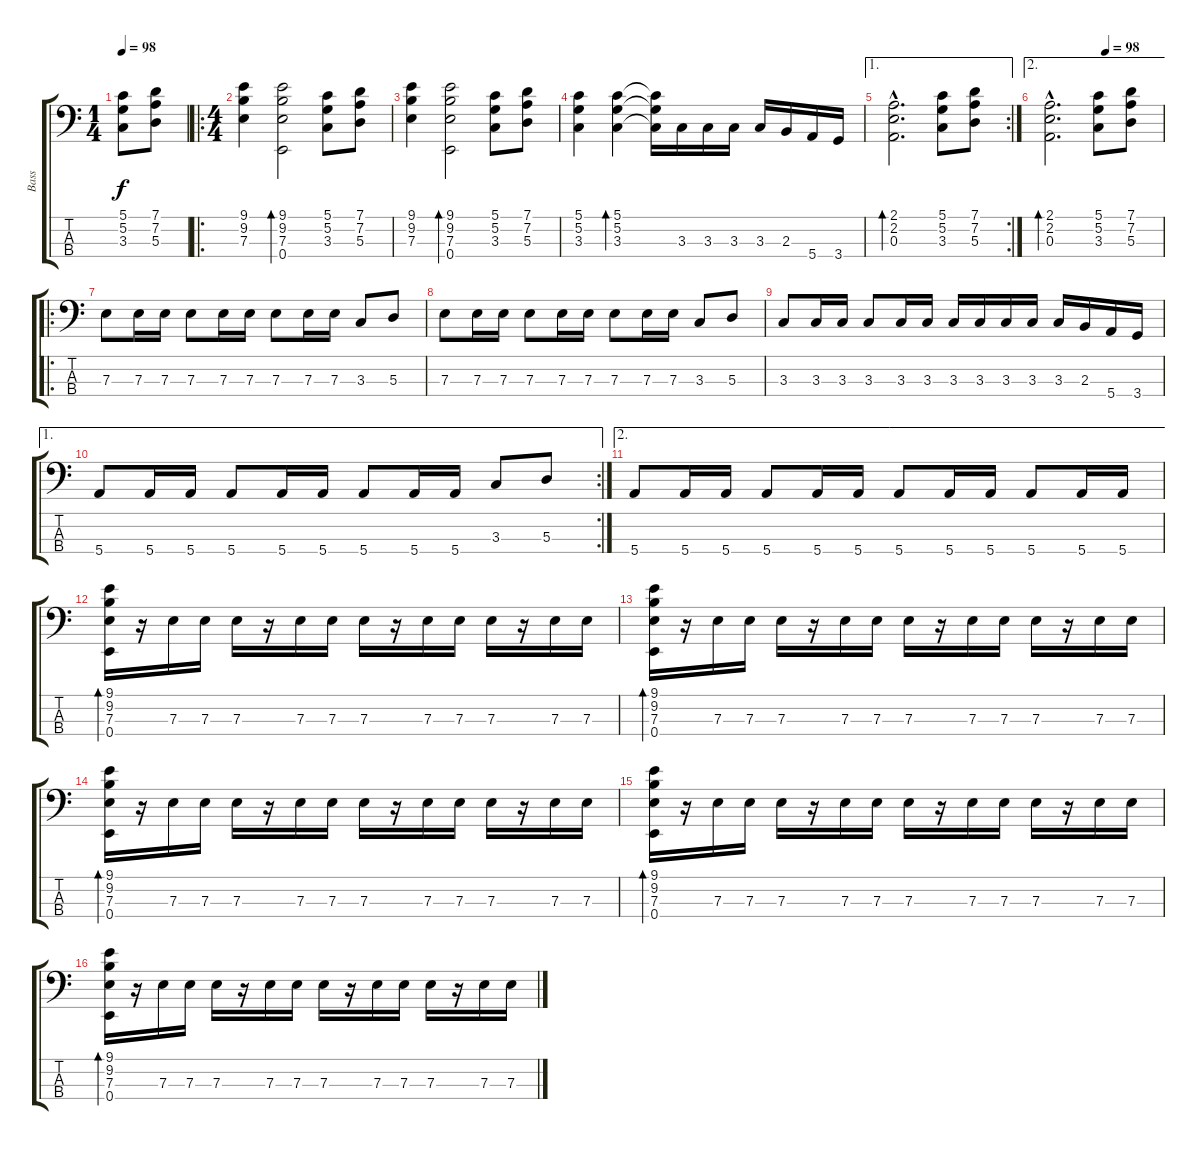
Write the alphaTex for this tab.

\track ("Bass" "Bass") {instrument electricbassfinger}
\staff {score tabs}
\tuning (G2 D2 A1 E1) {hide}
\ts (1 4)
\tempo 98
\tempo 70
\tempo 98
\clef f4
\ks c
(5.1 5.2 3.3).8{dy f instrument electricbassfinger} (7.1 7.2 5.3).8 |
\ro
\ts (4 4)
(9.1 9.2 7.3).4 (9.1 9.2 7.3 0.4).2{bd 120} (5.1 5.2 3.3).8 (7.1 7.2 5.3).8 |
(9.1 9.2 7.3).4 (9.1 9.2 7.3 0.4).2{bd 120} (5.1 5.2 3.3).8 (7.1 7.2 5.3).8 |
(5.1 5.2 3.3).4 (5.1 5.2 3.3).4{bd 120} (5.1{t} 5.2{t} 3.3{t}).16 3.3.16 3.3.16 3.3.16 3.3.16 2.3.16 5.4.16 3.4.16 |
\ae 1
\rc 2
(2.1{hac} 2.2{hac} 0.3{hac}).2{d bd 120} (5.1 5.2 3.3).8 (7.1 7.2 5.3).8 |
\ae 2
\tempo (98 0.5)
(2.1{hac} 2.2{hac} 0.3{hac}).2{d bd 120} (5.1 5.2 3.3).8 (7.1 7.2 5.3).8 |
\ro
7.3.8 7.3.16 7.3.16 7.3.8 7.3.16 7.3.16 7.3.8 7.3.16 7.3.16 3.3.8 5.3.8 |
7.3.8 7.3.16 7.3.16 7.3.8 7.3.16 7.3.16 7.3.8 7.3.16 7.3.16 3.3.8 5.3.8 |
3.3.8 3.3.16 3.3.16 3.3.8 3.3.16 3.3.16 3.3.16 3.3.16 3.3.16 3.3.16 3.3.16 2.3.16 5.4.16 3.4.16 |
\ae 1
\rc 2
5.4.8 5.4.16 5.4.16 5.4.8 5.4.16 5.4.16 5.4.8 5.4.16 5.4.16 3.3.8 5.3.8 |
\ae 2
5.4.8 5.4.16 5.4.16 5.4.8 5.4.16 5.4.16 5.4.8 5.4.16 5.4.16 5.4.8 5.4.16 5.4.16 |
(9.1 9.2 7.3 0.4).16{bd 120} r.16 7.3.16 7.3.16 7.3.16 r.16 7.3.16 7.3.16 7.3.16 r.16 7.3.16 7.3.16 7.3.16 r.16 7.3.16 7.3.16 |
(9.1 9.2 7.3 0.4).16{bd 120} r.16 7.3.16 7.3.16 7.3.16 r.16 7.3.16 7.3.16 7.3.16 r.16 7.3.16 7.3.16 7.3.16 r.16 7.3.16 7.3.16 |
(9.1 9.2 7.3 0.4).16{bd 120} r.16 7.3.16 7.3.16 7.3.16 r.16 7.3.16 7.3.16 7.3.16 r.16 7.3.16 7.3.16 7.3.16 r.16 7.3.16 7.3.16 |
(9.1 9.2 7.3 0.4).16{bd 120} r.16 7.3.16 7.3.16 7.3.16 r.16 7.3.16 7.3.16 7.3.16 r.16 7.3.16 7.3.16 7.3.16 r.16 7.3.16 7.3.16 |
(9.1 9.2 7.3 0.4).16{bd 120} r.16 7.3.16 7.3.16 7.3.16 r.16 7.3.16 7.3.16 7.3.16 r.16 7.3.16 7.3.16 7.3.16 r.16 7.3.16 7.3.16
